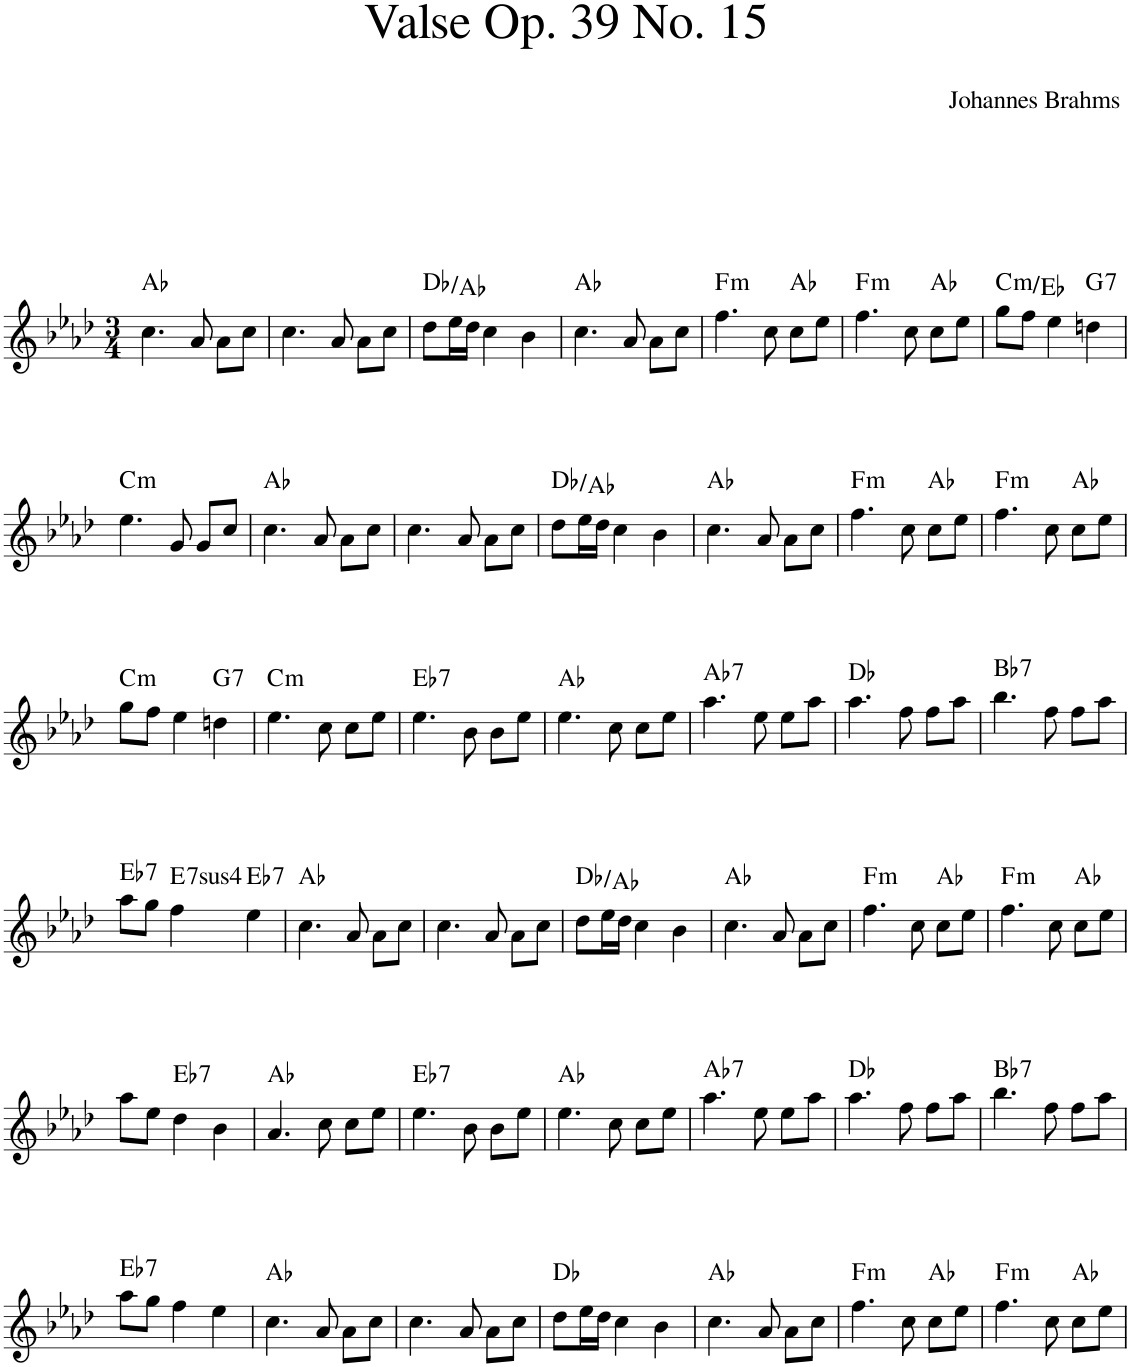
**kern	**harte
*part1	*part1
*staff1	*
*I"Piano	*
*I'Pno.	*
*clefG2	*
*k[b-e-a-d-]	*
*M3/4	*
=1	=1
4.cc\	Ab:maj
8a-/	.
8a-\L	.
8cc\J	.
=2	=2
4.cc\	.
8a-/	.
8a-\L	.
8cc\J	.
=3	=3
8dd-\L	Db:maj/5
16ee-\L	.
16dd-\JJ	.
4cc\	.
4b-\	.
=4	=4
4.cc\	Ab:maj
8a-/	.
8a-\L	.
8cc\J	.
=5	=5
!	!LO:H:kt=m
4.ff\	F:min
8cc\	.
8cc\L	Ab:maj
8ee-\J	.
=6	=6
!	!LO:H:kt=m
4.ff\	F:min
8cc\	.
8cc\L	Ab:maj
8ee-\J	.
=7	=7
!	!LO:H:kt=m
8gg\L	C:min/b3
8ff\J	.
4ee-\	.
!	!LO:H:kt=7
4ddn\	G:7
!!LO:LB:g=z
=8	=8
!	!LO:H:kt=m
4.ee-\	C:min
8g/	.
8g/L	.
8cc/J	.
=9	=9
4.cc\	Ab:maj
8a-/	.
8a-\L	.
8cc\J	.
=10	=10
4.cc\	.
8a-/	.
8a-\L	.
8cc\J	.
=11	=11
8dd-\L	Db:maj/5
16ee-\L	.
16dd-\JJ	.
4cc\	.
4b-\	.
=12	=12
4.cc\	Ab:maj
8a-/	.
8a-\L	.
8cc\J	.
=13	=13
!	!LO:H:kt=m
4.ff\	F:min
8cc\	.
8cc\L	Ab:maj
8ee-\J	.
=14	=14
!	!LO:H:kt=m
4.ff\	F:min
8cc\	.
8cc\L	Ab:maj
8ee-\J	.
!!LO:LB:g=z
=15	=15
!	!LO:H:kt=m
8gg\L	C:min
8ff\J	.
4ee-\	.
!	!LO:H:kt=7
4ddn\	G:7
=16	=16
!	!LO:H:kt=m
4.ee-\	C:min
8cc\	.
8cc\L	.
8ee-\J	.
=17	=17
!	!LO:H:kt=7
4.ee-\	Eb:7
8b-\	.
8b-\L	.
8ee-\J	.
=18	=18
4.ee-\	Ab:maj
8cc\	.
8cc\L	.
8ee-\J	.
=19	=19
!	!LO:H:kt=7
4.aa-\	Ab:7
8ee-\	.
8ee-\L	.
8aa-\J	.
=20	=20
4.aa-\	Db:maj
8ff\	.
8ff\L	.
8aa-\J	.
=21	=21
!	!LO:H:kt=7
4.bb-\	Bb:7
8ff\	.
8ff\L	.
8aa-\J	.
!!LO:LB:g=z
=22	=22
!	!LO:H:kt=7
8aa-\L	Eb:7
8gg\J	.
!	!LO:H:kt=74
4ff\	E:sus4(7)
!	!LO:H:kt=7
4ee-\	Eb:7
=23	=23
4.cc\	Ab:maj
8a-/	.
8a-\L	.
8cc\J	.
=24	=24
4.cc\	.
8a-/	.
8a-\L	.
8cc\J	.
=25	=25
8dd-\L	Db:maj/5
16ee-\L	.
16dd-\JJ	.
4cc\	.
4b-\	.
=26	=26
4.cc\	Ab:maj
8a-/	.
8a-\L	.
8cc\J	.
=27	=27
!	!LO:H:kt=m
4.ff\	F:min
8cc\	.
8cc\L	Ab:maj
8ee-\J	.
=28	=28
!	!LO:H:kt=m
4.ff\	F:min
8cc\	.
8cc\L	Ab:maj
8ee-\J	.
!!LO:LB:g=z
=29	=29
8aa-\L	.
8ee-\J	.
!	!LO:H:kt=7
4dd-\	Eb:7
4b-\	.
=30	=30
4.a-/	Ab:maj
8cc\	.
8cc\L	.
8ee-\J	.
=31	=31
!	!LO:H:kt=7
4.ee-\	Eb:7
8b-\	.
8b-\L	.
8ee-\J	.
=32	=32
4.ee-\	Ab:maj
8cc\	.
8cc\L	.
8ee-\J	.
=33	=33
!	!LO:H:kt=7
4.aa-\	Ab:7
8ee-\	.
8ee-\L	.
8aa-\J	.
=34	=34
4.aa-\	Db:maj
8ff\	.
8ff\L	.
8aa-\J	.
=35	=35
!	!LO:H:kt=7
4.bb-\	Bb:7
8ff\	.
8ff\L	.
8aa-\J	.
!!LO:LB:g=z
=36	=36
!	!LO:H:kt=7
8aa-\L	Eb:7
8gg\J	.
4ff\	.
4ee-\	.
=37	=37
4.cc\	Ab:maj
8a-/	.
8a-\L	.
8cc\J	.
=38	=38
4.cc\	.
8a-/	.
8a-\L	.
8cc\J	.
=39	=39
8dd-\L	Db:maj
16ee-\L	.
16dd-\JJ	.
4cc\	.
4b-\	.
=40	=40
4.cc\	Ab:maj
8a-/	.
8a-\L	.
8cc\J	.
=41	=41
!	!LO:H:kt=m
4.ff\	F:min
8cc\	.
8cc\L	Ab:maj
8ee-\J	.
=42	=42
!	!LO:H:kt=m
4.ff\	F:min
8cc\	.
8cc\L	Ab:maj
8ee-\J	.
=	=
*-	*-
